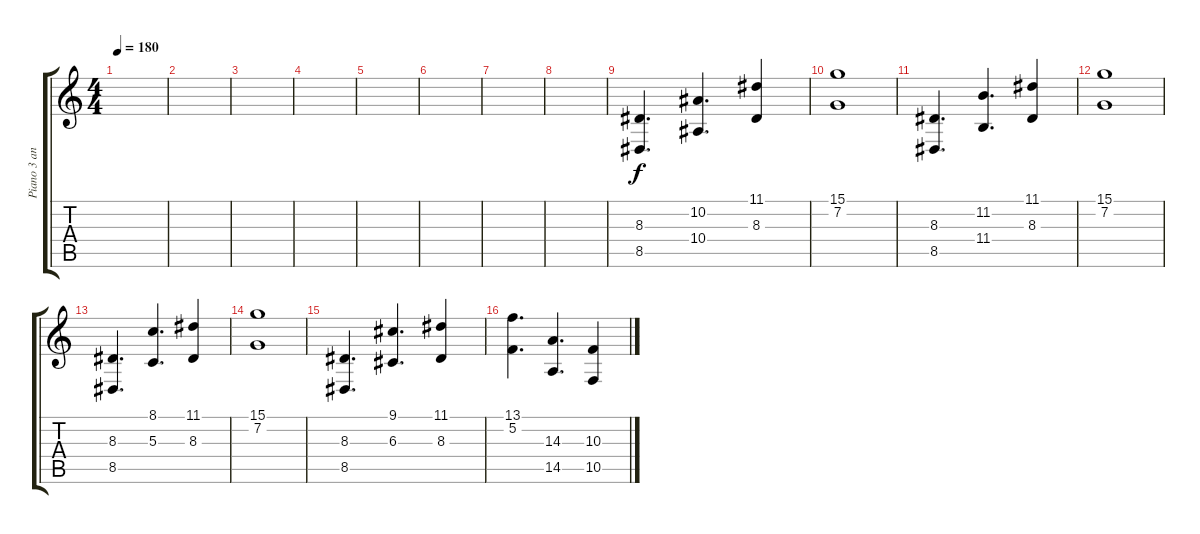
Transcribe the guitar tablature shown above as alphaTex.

\track ("Piano 3 and further synths" "Piano 3 an") {instrument acousticgrandpiano}
\staff {score tabs}
\tuning (E4 C4 G3 C3 G2 C2) {hide}
\ts (4 4)
\tempo 180
\clef g2
\ks c
|
|
|
|
|
|
|
|
(8.3 8.5).4{d instrument lead1square} (10.2 10.4).4{d} (11.1 8.3).4 |
(15.1 7.2).1 |
(8.3 8.5).4{d instrument lead1square} (11.2 11.4).4{d} (11.1 8.3).4 |
(15.1 7.2).1 |
(8.3 8.5).4{d} (8.1 5.3).4{d} (11.1 8.3).4 |
(15.1 7.2).1 |
(8.3 8.5).4{d} (9.1 6.3).4{d} (11.1 8.3).4 |
(13.1 5.2).4{d} (14.3 14.5).4{d} (10.3 10.5).4
